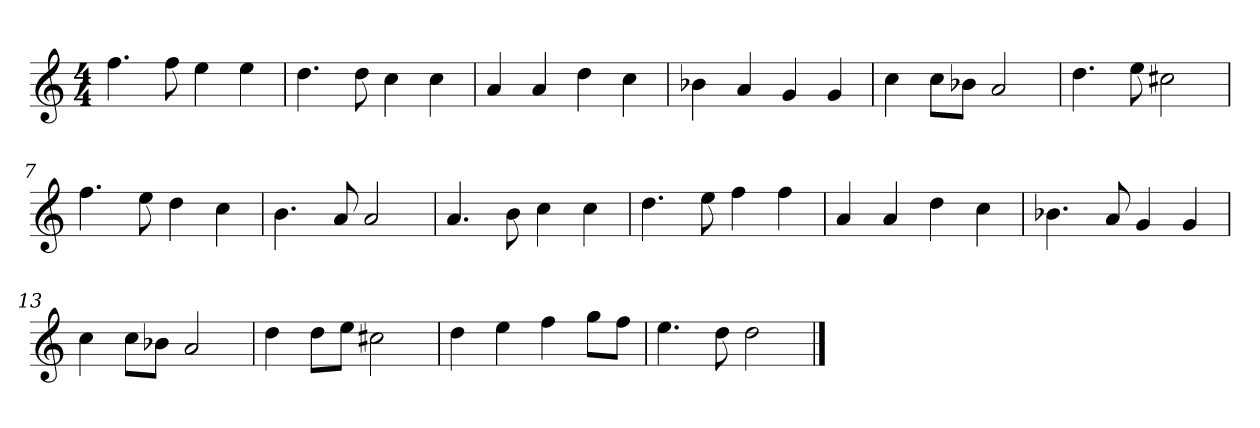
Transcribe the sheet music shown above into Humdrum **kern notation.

**kern
*part1
*staff1
*clefG2
*k[]
*D:dor
*M4/4
*MM120
=1
4.ff
8ff
4ee
4ee
=2
4.dd
8dd
4cc
4cc
=3
4a
4a
4dd
4cc
=4
4b-X
4a
4g
4g
=5
4cc
8cc\L
8b-X\J
2a
=6
4.dd
8ee
2cc#X
=7
4.ff
8ee
4dd
4cc
=8
4.b
8a
2a
=9
4.a
8b
4cc
4cc
=10
4.dd
8ee
4ff
4ff
=11
4a
4a
4dd
4cc
=12
4.b-X
8a
4g
4g
=13
4cc
8cc\L
8b-X\J
2a
=14
4dd
8dd\L
8ee\J
2cc#X
=15
4dd
4ee
4ff
8gg\L
8ff\J
=16
4.ee
8dd
2dd
==
*-
